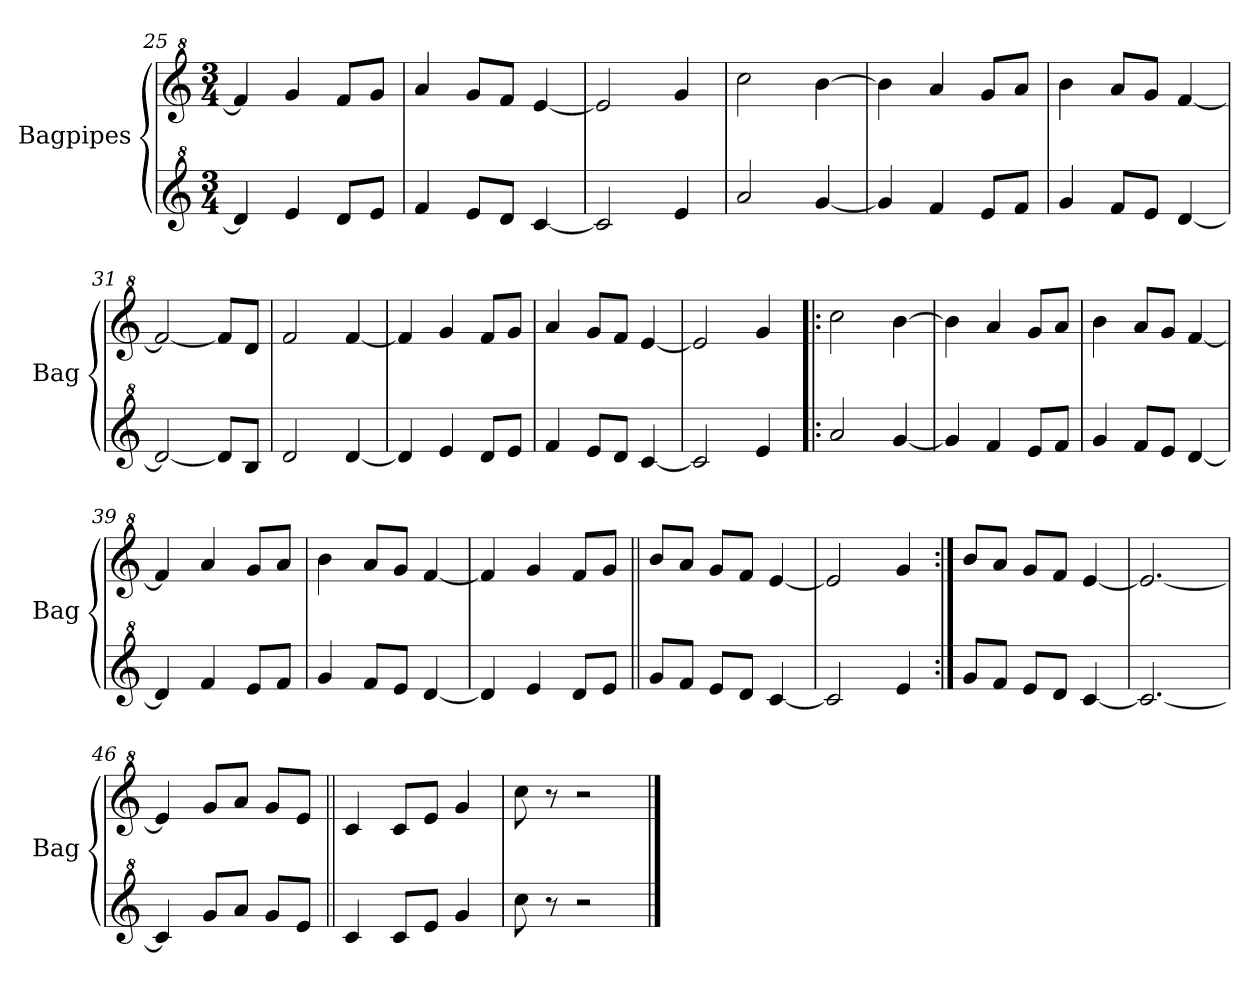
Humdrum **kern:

**kern	**kern
*part2	*part1
*staff2	*staff1
*I"Bagpipes	*I"Bagpipes
*I'Bag	*I'Bag
*clefG^2	*clefG^2
*k[]	*k[]
*M3/4	*M3/4
=25	=25
4dd/]	4ff/]
4ee/	4gg/
8dd/L	8ff/L
8ee/J	8gg/J
!!LO:LB:g=z
=26	=26
4ff/	4aa/
8ee/L	8gg/L
8dd/J	8ff/J
[4cc/	[4ee/
=27	=27
2cc/]	2ee/]
4ee/	4gg/
=28	=28
2aa/	2ccc\
[4gg/	[4bb\
=29	=29
4gg/]	4bb\]
4ff/	4aa/
8ee/L	8gg/L
8ff/J	8aa/J
=30	=30
4gg/	4bb\
8ff/L	8aa/L
8ee/J	8gg/J
[4dd/	[4ff/
=31	=31
2dd/_	2ff/_
8dd/L]	8ff/L]
8b/J	8dd/J
=32	=32
2dd/	2ff/
[4dd/	[4ff/
=33	=33
4dd/]	4ff/]
4ee/	4gg/
8dd/L	8ff/L
8ee/J	8gg/J
=34	=34
4ff/	4aa/
8ee/L	8gg/L
8dd/J	8ff/J
[4cc/	[4ee/
=35	=35
2cc/]	2ee/]
4ee/	4gg/
=36!|:	=36!|:
2aa/	2ccc\
[4gg/	[4bb\
=37	=37
4gg/]	4bb\]
4ff/	4aa/
8ee/L	8gg/L
8ff/J	8aa/J
!!LO:LB:g=z
=38	=38
4gg/	4bb\
8ff/L	8aa/L
8ee/J	8gg/J
[4dd/	[4ff/
=39	=39
4dd/]	4ff/]
4ff/	4aa/
8ee/L	8gg/L
8ff/J	8aa/J
=40	=40
4gg/	4bb\
8ff/L	8aa/L
8ee/J	8gg/J
[4dd/	[4ff/
=41	=41
4dd/]	4ff/]
4ee/	4gg/
8dd/L	8ff/L
8ee/J	8gg/J
=42||	=42||
8gg/L	8bb/L
8ff/J	8aa/J
8ee/L	8gg/L
8dd/J	8ff/J
[4cc/	[4ee/
=43	=43
2cc/]	2ee/]
4ee/	4gg/
=44:|!	=44:|!
8gg/L	8bb/L
8ff/J	8aa/J
8ee/L	8gg/L
8dd/J	8ff/J
[4cc/	[4ee/
=45	=45
2.cc/_	2.ee/_
=46	=46
4cc/]	4ee/]
8gg/L	8gg/L
8aa/J	8aa/J
8gg/L	8gg/L
8ee/J	8ee/J
=47||	=47||
4cc/	4cc/
8cc/L	8cc/L
8ee/J	8ee/J
4gg/	4gg/
!!LO:LB:g=z
=48	=48
8ccc\	8ccc\
8r	8r
2r	2r
==	==
*-	*-
